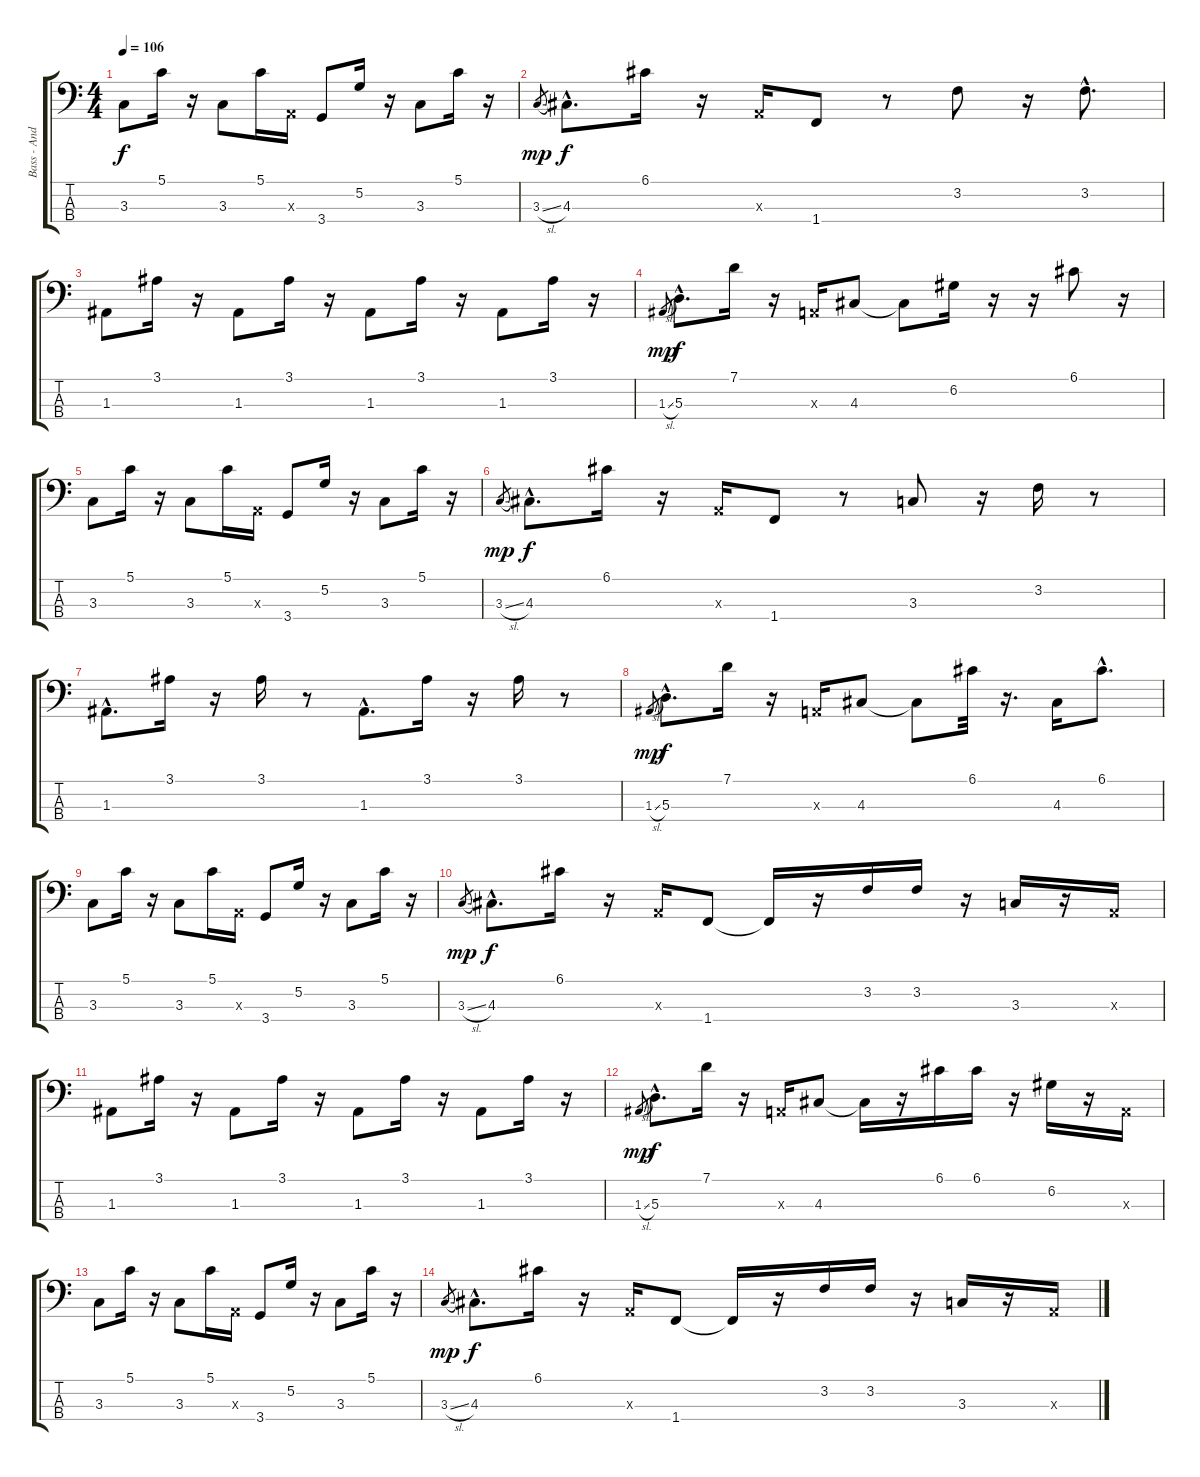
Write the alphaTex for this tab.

\track ("Bass - Andrew Levy" "Bass - And") {instrument electricbassfinger}
\staff {score tabs}
\tuning (G2 D2 A1 E1) {hide}
\ts (4 4)
\tempo 106
\clef f4
\ks c
3.3.8{dy f} 5.1.16 r.16 3.3.8 5.1.16 0.3{x}.16 3.4.8 5.2.16 r.16 3.3.8 5.1.16 r.16 |
3.3{sl}.8{gr dy mp} 4.3{hac}.8{d dy f} 6.1.16 r.16 0.3{x}.16 1.4.8 r.8 3.2.8 r.16 3.2{hac}.8{d} |
1.3.8 3.1.16 r.16 1.3.8 3.1.16 r.16 1.3.8 3.1.16 r.16 1.3.8 3.1.16 r.16 |
1.3{sl}.8{gr dy mp} 5.3{hac}.8{d dy f} 7.1.16 r.16 0.3{x}.16 4.3.8 4.3{t}.8 6.2.16 r.16 r.16 6.1.8 r.16 |
3.3.8 5.1.16 r.16 3.3.8 5.1.16 0.3{x}.16 3.4.8 5.2.16 r.16 3.3.8 5.1.16 r.16 |
3.3{sl}.8{gr dy mp} 4.3{hac}.8{d dy f} 6.1.16 r.16 0.3{x}.16 1.4.8 r.8 3.3.8 r.16 3.2.16 r.8 |
1.3{hac}.8{d} 3.1.16 r.16 3.1.16 r.8 1.3{hac}.8{d} 3.1.16 r.16 3.1.16 r.8 |
1.3{sl}.8{gr dy mp} 5.3{hac}.8{d dy f} 7.1.16 r.16 0.3{x}.16 4.3.8 4.3{t}.8 6.1.32 r.16{d} 4.3.16 6.1{hac}.8{d} |
3.3.8{volume 13} 5.1.16 r.16 3.3.8 5.1.16 0.3{x}.16 3.4.8 5.2.16 r.16 3.3.8 5.1.16 r.16 |
3.3{sl}.8{gr dy mp} 4.3{hac}.8{d dy f} 6.1.16 r.16 0.3{x}.16 1.4.8 1.4{t}.16 r.16 3.2.16 3.2.16 r.16 3.3.16 r.16 0.3{x}.16 |
1.3.8{volume 9} 3.1.16 r.16 1.3.8 3.1.16 r.16 1.3.8 3.1.16 r.16 1.3.8 3.1.16 r.16 |
1.3{sl}.8{gr dy mp} 5.3{hac}.8{d dy f} 7.1.16 r.16 0.3{x}.16 4.3.8 4.3{t}.16 r.16 6.1.16 6.1.16 r.16 6.2.16 r.16 0.3{x}.16 |
3.3.8{volume 4} 5.1.16 r.16 3.3.8 5.1.16 0.3{x}.16 3.4.8 5.2.16 r.16 3.3.8 5.1.16 r.16 |
3.3{sl}.8{gr dy mp} 4.3{hac}.8{d dy f} 6.1.16 r.16 0.3{x}.16 1.4.8 1.4{t}.16 r.16 3.2.16 3.2.16 r.16 3.3.16 r.16 0.3{x}.16
